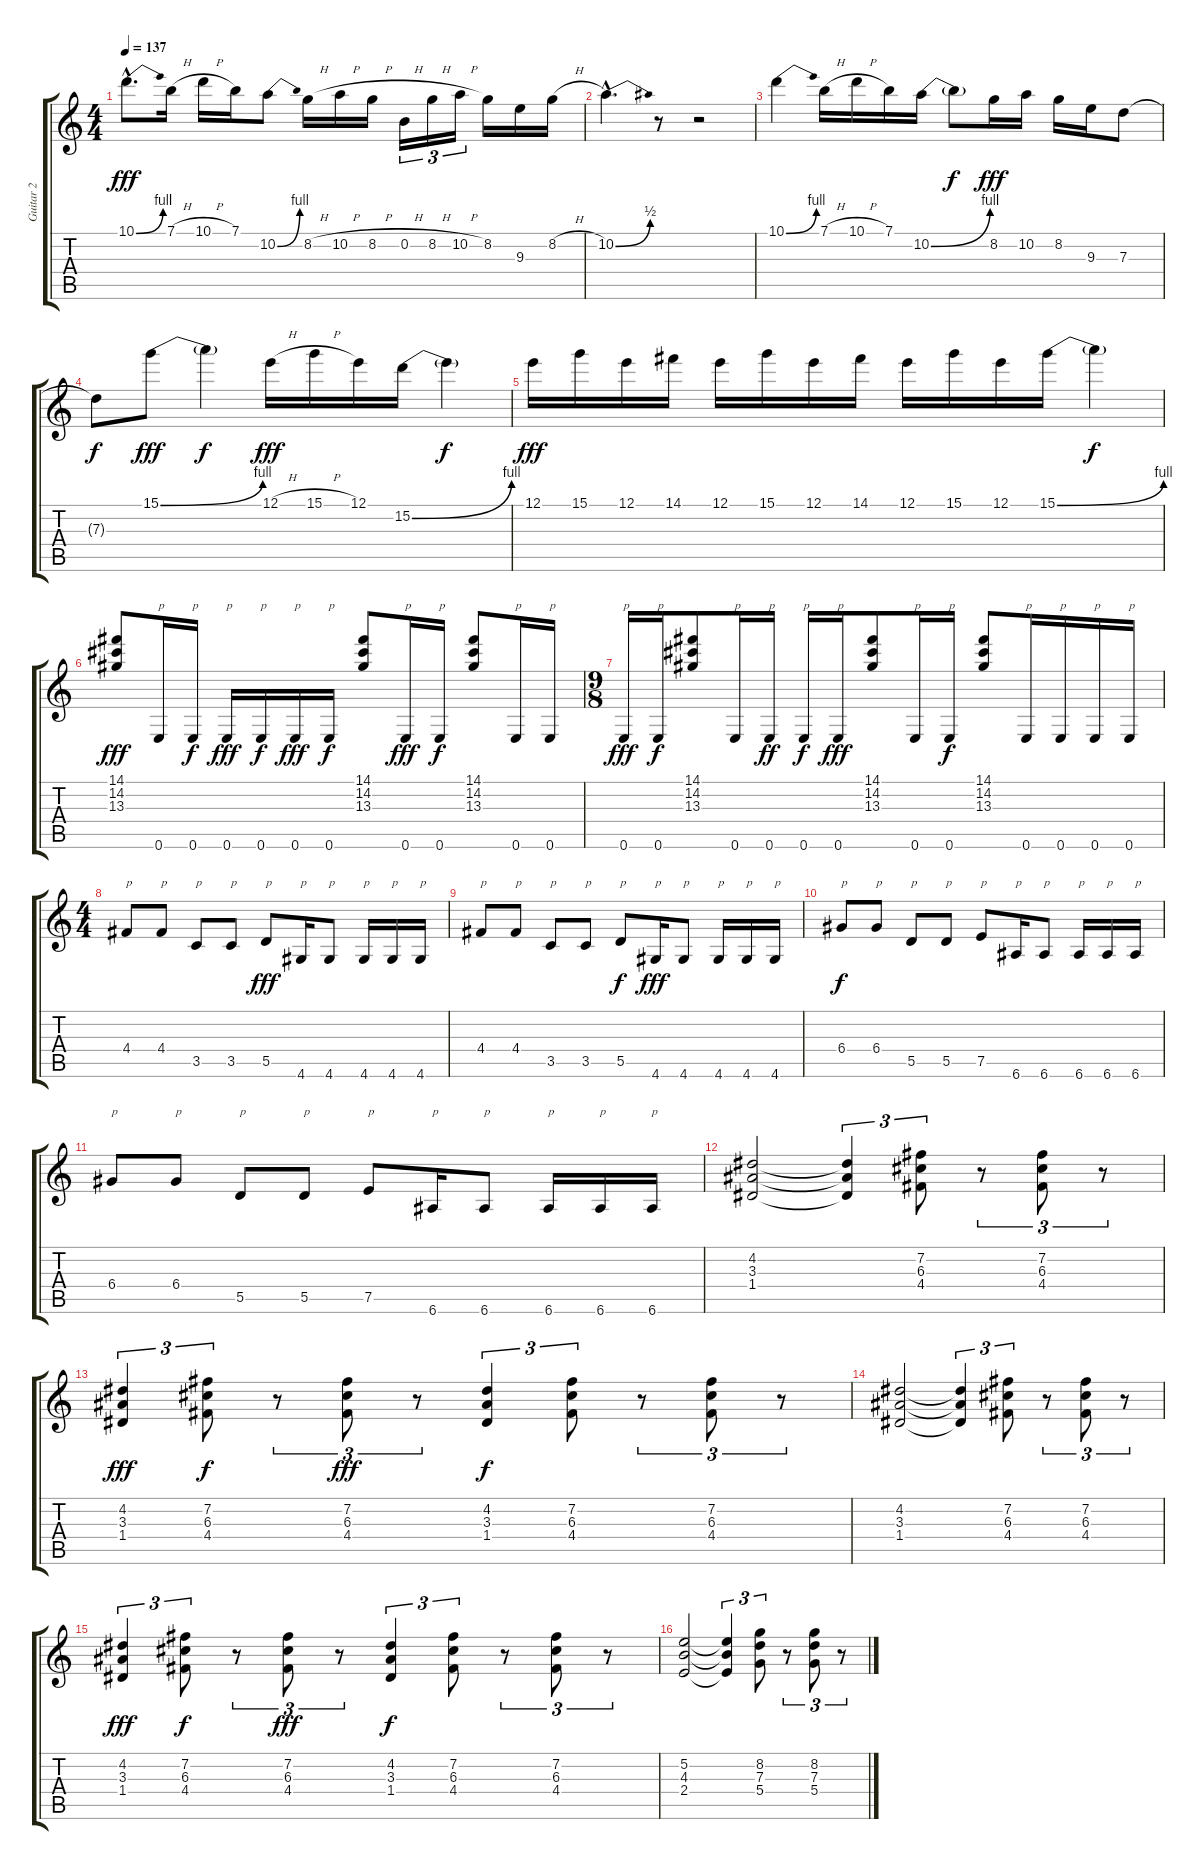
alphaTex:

\track ("Guitar 2" "Guitar 2") {instrument distortionguitar}
\staff {score tabs}
\tuning (E4 B3 G3 D3 A2 E2) {hide}
\ts (4 4)
\tempo 137
\clef g2
\ks c
10.1{be (bend 0 0 60 4) hac}.8{d dy fff} 7.1{h}.16 10.1{h}.16 7.1.16 10.2{be (bend 0 0 60 4)}.8 8.2{h}.16 10.2{h}.16 8.2{h}.16 0.2{h}.16{tu (3 2)} 8.2{h}.16{tu (3 2)} 10.2{h}.16{tu (3 2)} 8.2.16 9.3.16 8.2{h}.16 |
10.2{be (bend 0 0 60 2) hac}.4{d} r.8 r.2 |
10.1{be (bend 0 0 60 4)}.4 7.1{h}.16 10.1{h}.16 7.1.16 10.2{be (bend 0 0 60 4)}.16 10.2{t}.8{dy f} 8.2.16{dy fff} 10.2.16 8.2.16 9.3.16 7.3.8 |
7.3{t}.8{dy f} 15.1{be (bend 0 0 60 4)}.8{dy fff} 15.1{t}.4{dy f} 12.1{h}.16{dy fff} 15.1{h}.16 12.1.16 15.2{be (bend 0 0 60 4)}.16 15.2{t}.4{dy f} |
12.1.16{dy fff} 15.1.16 12.1.16 14.1.16 12.1.16 15.1.16 12.1.16 14.1.16 12.1.16 15.1.16 12.1.16 15.1{be (bend 0 0 60 4)}.16 15.1{t}.4{dy f} |
(14.1 14.2 13.3).8{dy fff} 0.6.16{txt "p"} 0.6.16{txt "p" dy f} 0.6.16{txt "p" dy fff} 0.6.16{txt "p" dy f} 0.6.16{txt "p" dy fff} 0.6.16{txt "p" dy f} (14.1 14.2 13.3).8 0.6.16{txt "p" dy fff} 0.6.16{txt "p" dy f} (14.1 14.2 13.3).8 0.6.16{txt "p"} 0.6.16{txt "p"} |
\ts (9 8)
0.6.16{txt "p" dy fff} 0.6.16{txt "p" dy f} (14.1 14.2 13.3).8 0.6.16{txt "p"} 0.6.16{txt "p" dy ff} 0.6.16{txt "p" dy f} 0.6.16{txt "p" dy fff} (14.1 14.2 13.3).8 0.6.16{txt "p"} 0.6.16{txt "p" dy f} (14.1 14.2 13.3).8 0.6.16{txt "p"} 0.6.16{txt "p"} 0.6.16{txt "p"} 0.6.16{txt "p"} |
\ts (4 4)
4.4.8{txt "p"} 4.4.8{txt "p"} 3.5.8{txt "p"} 3.5.8{txt "p"} 5.5.8{txt "p" dy fff} 4.6.16{txt "p"} 4.6.8{txt "p"} 4.6.16{txt "p"} 4.6.16{txt "p"} 4.6.16{txt "p"} |
4.4.8{txt "p"} 4.4.8{txt "p"} 3.5.8{txt "p"} 3.5.8{txt "p"} 5.5.8{txt "p" dy f} 4.6.16{txt "p" dy fff} 4.6.8{txt "p"} 4.6.16{txt "p"} 4.6.16{txt "p"} 4.6.16{txt "p"} |
6.4.8{txt "p" dy f} 6.4.8{txt "p"} 5.5.8{txt "p"} 5.5.8{txt "p"} 7.5.8{txt "p"} 6.6.16{txt "p"} 6.6.8{txt "p"} 6.6.16{txt "p"} 6.6.16{txt "p"} 6.6.16{txt "p"} |
6.4.8{txt "p"} 6.4.8{txt "p"} 5.5.8{txt "p"} 5.5.8{txt "p"} 7.5.8{txt "p"} 6.6.16{txt "p"} 6.6.8{txt "p"} 6.6.16{txt "p"} 6.6.16{txt "p"} 6.6.16{txt "p"} |
(4.2 3.3 1.4).2 (4.2{t} 3.3{t} 1.4{t}).4{tu (3 2)} (7.2 6.3 4.4).8{tu (3 2)} r.8{tu (3 2)} (7.2 6.3 4.4).8{tu (3 2)} r.8{tu (3 2)} |
(4.2 3.3 1.4).4{tu (3 2) dy fff} (7.2 6.3 4.4).8{tu (3 2) dy f} r.8{tu (3 2)} (7.2 6.3 4.4).8{tu (3 2) dy fff} r.8{tu (3 2)} (4.2 3.3 1.4).4{tu (3 2) dy f} (7.2 6.3 4.4).8{tu (3 2)} r.8{tu (3 2)} (7.2 6.3 4.4).8{tu (3 2)} r.8{tu (3 2)} |
(4.2 3.3 1.4).2 (4.2{t} 3.3{t} 1.4{t}).4{tu (3 2)} (7.2 6.3 4.4).8{tu (3 2)} r.8{tu (3 2)} (7.2 6.3 4.4).8{tu (3 2)} r.8{tu (3 2)} |
(4.2 3.3 1.4).4{tu (3 2) dy fff} (7.2 6.3 4.4).8{tu (3 2) dy f} r.8{tu (3 2)} (7.2 6.3 4.4).8{tu (3 2) dy fff} r.8{tu (3 2)} (4.2 3.3 1.4).4{tu (3 2) dy f} (7.2 6.3 4.4).8{tu (3 2)} r.8{tu (3 2)} (7.2 6.3 4.4).8{tu (3 2)} r.8{tu (3 2)} |
(5.2 4.3 2.4).2 (5.2{t} 4.3{t} 2.4{t}).4{tu (3 2)} (8.2 7.3 5.4).8{tu (3 2)} r.8{tu (3 2)} (8.2 7.3 5.4).8{tu (3 2)} r.8{tu (3 2)}
